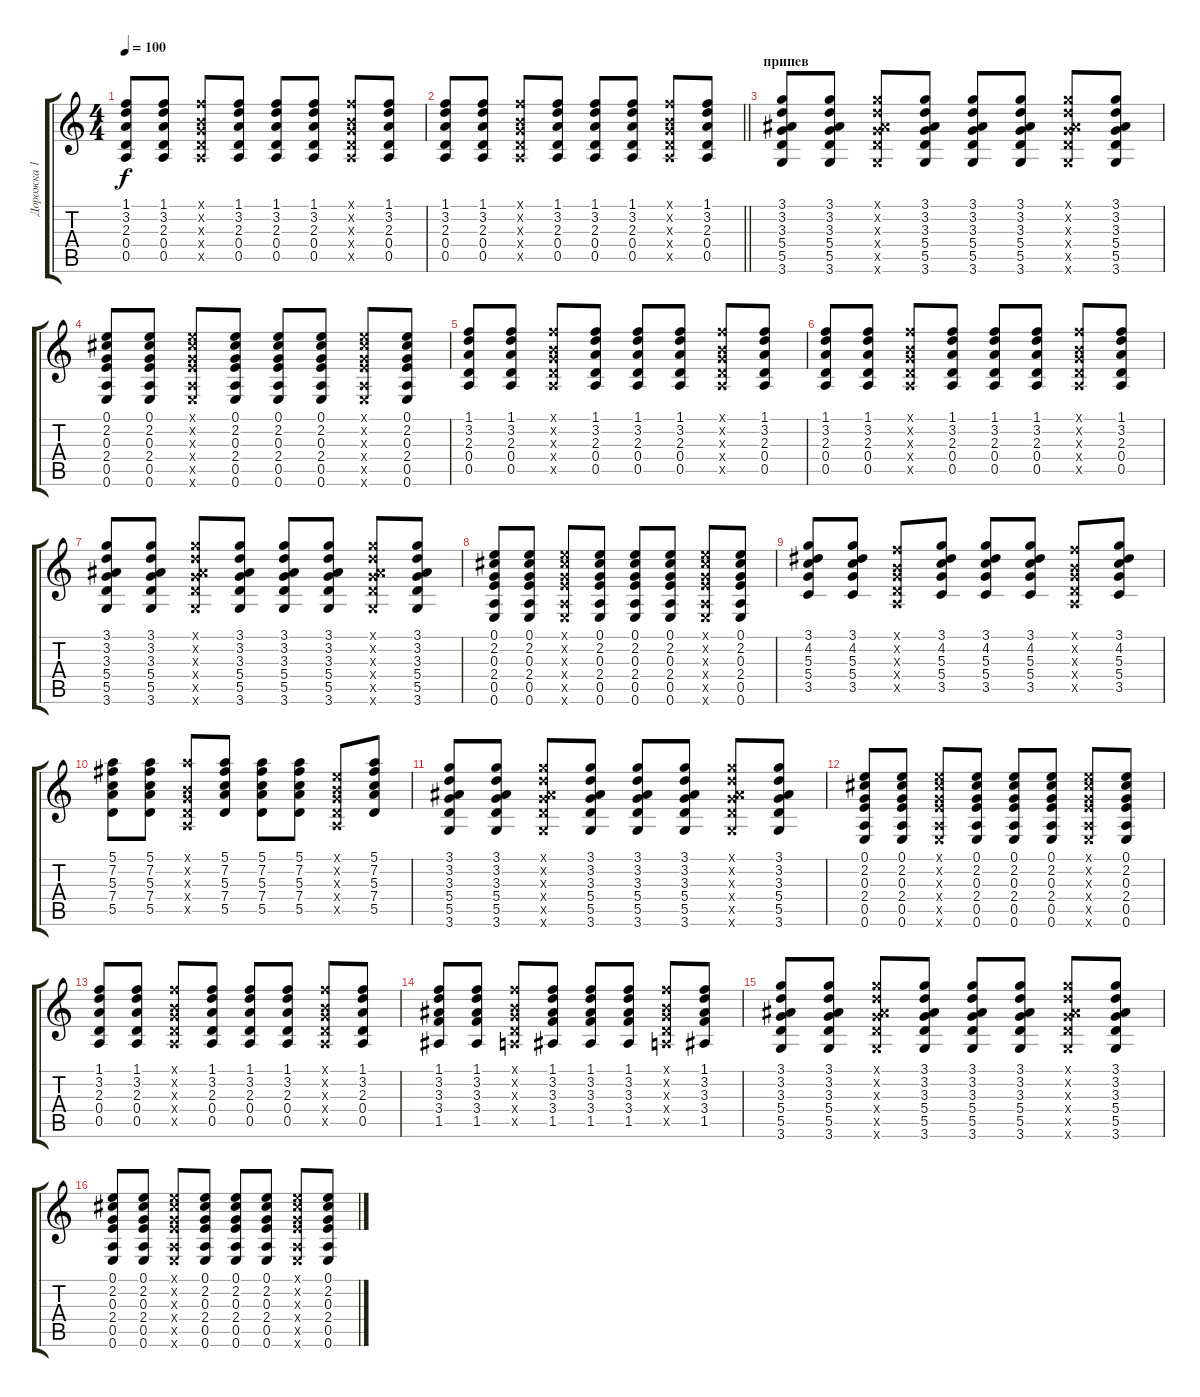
\track ("Дорожка 1" "Дорожка 1") {instrument electricguitarjazz}
\staff {score tabs}
\tuning (E4 B3 G3 D3 A2 E2) {hide}
\ts (4 4)
\tempo 100
\clef g2
\ks c
(1.1 3.2 2.3 0.4 0.5).8{dy f} (1.1 3.2 2.3 0.4 0.5).8 (1.1{x} 0.2{x} 0.3{x} 0.4{x} 0.5{x}).8 (1.1 3.2 2.3 0.4 0.5).8 (1.1 3.2 2.3 0.4 0.5).8 (1.1 3.2 2.3 0.4 0.5).8 (1.1{x} 0.2{x} 0.3{x} 0.4{x} 0.5{x}).8 (1.1 3.2 2.3 0.4 0.5).8 |
\barLineRight lightlight
(1.1 3.2 2.3 0.4 0.5).8 (1.1 3.2 2.3 0.4 0.5).8 (1.1{x} 0.2{x} 0.3{x} 0.4{x} 0.5{x}).8 (1.1 3.2 2.3 0.4 0.5).8 (1.1 3.2 2.3 0.4 0.5).8 (1.1 3.2 2.3 0.4 0.5).8 (1.1{x} 0.2{x} 0.3{x} 0.4{x} 0.5{x}).8 (1.1 3.2 2.3 0.4 0.5).8 |
\section ("" "припев")
(3.1 3.2 3.3 5.4 5.5 3.6).8 (3.1 3.2 3.3 5.4 5.5 3.6).8 (3.1{x} 3.2{x} 3.3{x} 5.4{x} 5.5{x} 3.6{x}).8 (3.1 3.2 3.3 5.4 5.5 3.6).8 (3.1 3.2 3.3 5.4 5.5 3.6).8 (3.1 3.2 3.3 5.4 5.5 3.6).8 (3.1{x} 3.2{x} 3.3{x} 5.4{x} 5.5{x} 3.6{x}).8 (3.1 3.2 3.3 5.4 5.5 3.6).8 |
(0.1 2.2 0.3 2.4 0.5 0.6).8 (0.1 2.2 0.3 2.4 0.5 0.6).8 (0.1{x} 2.2{x} 0.3{x} 2.4{x} 0.5{x} 0.6{x}).8 (0.1 2.2 0.3 2.4 0.5 0.6).8 (0.1 2.2 0.3 2.4 0.5 0.6).8 (0.1 2.2 0.3 2.4 0.5 0.6).8 (0.1{x} 2.2{x} 0.3{x} 2.4{x} 0.5{x} 0.6{x}).8 (0.1 2.2 0.3 2.4 0.5 0.6).8 |
(1.1 3.2 2.3 0.4 0.5).8 (1.1 3.2 2.3 0.4 0.5).8 (1.1{x} 0.2{x} 0.3{x} 0.4{x} 0.5{x}).8 (1.1 3.2 2.3 0.4 0.5).8 (1.1 3.2 2.3 0.4 0.5).8 (1.1 3.2 2.3 0.4 0.5).8 (1.1{x} 0.2{x} 0.3{x} 0.4{x} 0.5{x}).8 (1.1 3.2 2.3 0.4 0.5).8 |
(1.1 3.2 2.3 0.4 0.5).8 (1.1 3.2 2.3 0.4 0.5).8 (1.1{x} 0.2{x} 0.3{x} 0.4{x} 0.5{x}).8 (1.1 3.2 2.3 0.4 0.5).8 (1.1 3.2 2.3 0.4 0.5).8 (1.1 3.2 2.3 0.4 0.5).8 (1.1{x} 0.2{x} 0.3{x} 0.4{x} 0.5{x}).8 (1.1 3.2 2.3 0.4 0.5).8 |
(3.1 3.2 3.3 5.4 5.5 3.6).8 (3.1 3.2 3.3 5.4 5.5 3.6).8 (3.1{x} 3.2{x} 3.3{x} 5.4{x} 5.5{x} 3.6{x}).8 (3.1 3.2 3.3 5.4 5.5 3.6).8 (3.1 3.2 3.3 5.4 5.5 3.6).8 (3.1 3.2 3.3 5.4 5.5 3.6).8 (3.1{x} 3.2{x} 3.3{x} 5.4{x} 5.5{x} 3.6{x}).8 (3.1 3.2 3.3 5.4 5.5 3.6).8 |
(0.1 2.2 0.3 2.4 0.5 0.6).8 (0.1 2.2 0.3 2.4 0.5 0.6).8 (0.1{x} 2.2{x} 0.3{x} 2.4{x} 0.5{x} 0.6{x}).8 (0.1 2.2 0.3 2.4 0.5 0.6).8 (0.1 2.2 0.3 2.4 0.5 0.6).8 (0.1 2.2 0.3 2.4 0.5 0.6).8 (0.1{x} 2.2{x} 0.3{x} 2.4{x} 0.5{x} 0.6{x}).8 (0.1 2.2 0.3 2.4 0.5 0.6).8 |
(3.1 4.2 5.3 5.4 3.5).8 (3.1 4.2 5.3 5.4 3.5).8 (1.1{x} 0.2{x} 0.3{x} 0.4{x} 0.5{x}).8 (3.1 4.2 5.3 5.4 3.5).8 (3.1 4.2 5.3 5.4 3.5).8 (3.1 4.2 5.3 5.4 3.5).8 (1.1{x} 0.2{x} 0.3{x} 0.4{x} 0.5{x}).8 (3.1 4.2 5.3 5.4 3.5).8 |
(5.1 7.2 5.3 7.4 5.5).8 (5.1 7.2 5.3 7.4 5.5).8 (5.1{x} 0.2{x} 0.3{x} 0.4{x} 0.5{x}).8 (5.1 7.2 5.3 7.4 5.5).8 (5.1 7.2 5.3 7.4 5.5).8 (5.1 7.2 5.3 7.4 5.5).8 (0.1{x} 0.2{x} 0.3{x} 0.4{x} 0.5{x}).8 (5.1 7.2 5.3 7.4 5.5).8 |
(3.1 3.2 3.3 5.4 5.5 3.6).8 (3.1 3.2 3.3 5.4 5.5 3.6).8 (3.1{x} 3.2{x} 3.3{x} 5.4{x} 5.5{x} 3.6{x}).8 (3.1 3.2 3.3 5.4 5.5 3.6).8 (3.1 3.2 3.3 5.4 5.5 3.6).8 (3.1 3.2 3.3 5.4 5.5 3.6).8 (3.1{x} 3.2{x} 3.3{x} 5.4{x} 5.5{x} 3.6{x}).8 (3.1 3.2 3.3 5.4 5.5 3.6).8 |
(0.1 2.2 0.3 2.4 0.5 0.6).8 (0.1 2.2 0.3 2.4 0.5 0.6).8 (0.1{x} 2.2{x} 0.3{x} 2.4{x} 0.5{x} 0.6{x}).8 (0.1 2.2 0.3 2.4 0.5 0.6).8 (0.1 2.2 0.3 2.4 0.5 0.6).8 (0.1 2.2 0.3 2.4 0.5 0.6).8 (0.1{x} 2.2{x} 0.3{x} 2.4{x} 0.5{x} 0.6{x}).8 (0.1 2.2 0.3 2.4 0.5 0.6).8 |
(1.1 3.2 2.3 0.4 0.5).8 (1.1 3.2 2.3 0.4 0.5).8 (1.1{x} 0.2{x} 0.3{x} 0.4{x} 0.5{x}).8 (1.1 3.2 2.3 0.4 0.5).8 (1.1 3.2 2.3 0.4 0.5).8 (1.1 3.2 2.3 0.4 0.5).8 (1.1{x} 0.2{x} 0.3{x} 0.4{x} 0.5{x}).8 (1.1 3.2 2.3 0.4 0.5).8 |
(1.1 3.2 3.3 3.4 1.5).8 (1.1 3.2 3.3 3.4 1.5).8 (1.1{x} 0.2{x} 0.3{x} 0.4{x} 0.5{x}).8 (1.1 3.2 3.3 3.4 1.5).8 (1.1 3.2 3.3 3.4 1.5).8 (1.1 3.2 3.3 3.4 1.5).8 (1.1{x} 0.2{x} 0.3{x} 0.4{x} 0.5{x}).8 (1.1 3.2 3.3 3.4 1.5).8 |
(3.1 3.2 3.3 5.4 5.5 3.6).8 (3.1 3.2 3.3 5.4 5.5 3.6).8 (3.1{x} 3.2{x} 3.3{x} 5.4{x} 5.5{x} 3.6{x}).8 (3.1 3.2 3.3 5.4 5.5 3.6).8 (3.1 3.2 3.3 5.4 5.5 3.6).8 (3.1 3.2 3.3 5.4 5.5 3.6).8 (3.1{x} 3.2{x} 3.3{x} 5.4{x} 5.5{x} 3.6{x}).8 (3.1 3.2 3.3 5.4 5.5 3.6).8 |
(0.1 2.2 0.3 2.4 0.5 0.6).8 (0.1 2.2 0.3 2.4 0.5 0.6).8 (0.1{x} 2.2{x} 0.3{x} 2.4{x} 0.5{x} 0.6{x}).8 (0.1 2.2 0.3 2.4 0.5 0.6).8 (0.1 2.2 0.3 2.4 0.5 0.6).8 (0.1 2.2 0.3 2.4 0.5 0.6).8 (0.1{x} 2.2{x} 0.3{x} 2.4{x} 0.5{x} 0.6{x}).8 (0.1 2.2 0.3 2.4 0.5 0.6).8
